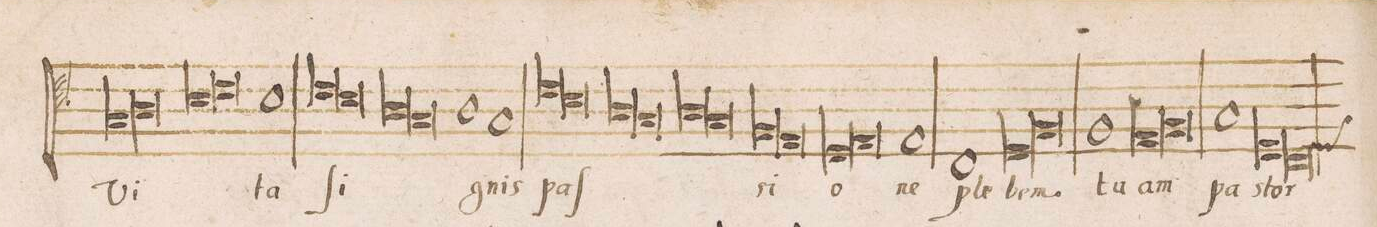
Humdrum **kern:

**kern	**text
*I"TENOR	*
*clefC4	*
*k[]	*
*met(C|)	*
*M2/1	*
*lig	*
1G	Vi-
=13-	=13-
1A	.
*Xlig	*
*lig	*
1B	.
=14-	=14-
1c	.
*Xlig	*
1B	-ta
=15	=15
*lig	*
1c	ſi-
1B	.
*Xlig	*
=16-	=16-
*lig	*
1A	.
1G	.
*Xlig	*
=17-	=17-
1A	.
1G	-gnis
=18	=18
*lig	*
1c	paſ-
1B	.
*Xlig	*
=19-	=19-
*lig	*
1A	.
1G	.
*Xlig	*
=20-	=20-
*lig	*
1A	.
1G	.
*Xlig	*
=21-	=21-
*lig	*
1F	-si-
1E	.
*Xlig	*
=22-	=22-
*lig	*
1D	-o-
1E	.
*Xlig	*
=23-	=23-
1E	-ne
1C	ple-
=24-	=24-
*lig	*
1D	-bem
1F	.
*Xlig	*
=25	=25
1F	tu-
*lig	*
1E	-am
=26-	=26-
1F	.
*Xlig	*
1G	pa-
=27-	=27-
*lig	*
1D	-stor
1C	.
*Xlig	*
*custos:D	*
=28-	=28-
*-	*-
